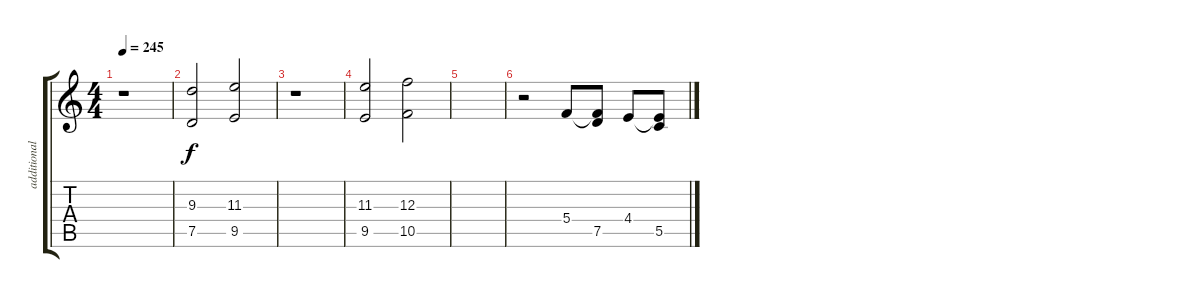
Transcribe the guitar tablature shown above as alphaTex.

\track ("additional guitar" "additional") {instrument distortionguitar}
\staff {score tabs}
\tuning (D4 A3 F3 C3 G2 D2) {hide}
\ts (4 4)
\tempo 245
\clef g2
\ks c
r.1{dy f} |
(9.3 7.5).2 (11.3 9.5).2 |
r.1 |
(11.3 9.5).2 (12.3 10.5).2 |
|
r.2 5.4.8 (5.4{t} 7.5).8 4.4.8 (4.4{t} 5.5).8
